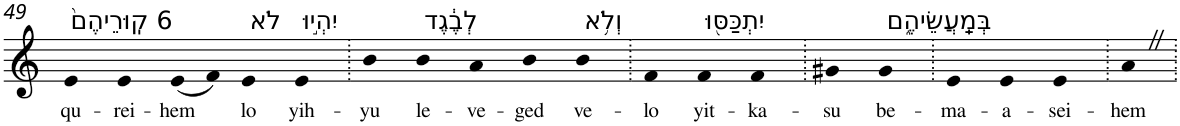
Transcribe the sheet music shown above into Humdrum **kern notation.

**kern	**text
*part1	*part1
*staff1	*staff1
*I"Piano	*
*I'Pno	*
!!LO:PB:g=z
*clefG2	*
*k[]	*
=49	=49
!LO:TX:a:t=6 קֽוּרֵיהֶם֙	!
!	!LO:LY:b
4e	qu-
!	!LO:LY:b
4e	-rei-
!	!LO:LY:b
(8e	-hem
8f)	.
!LO:TX:a:t=לֹא	!
!	!LO:LY:b
4e	lo
!LO:TX:a:t=יִהְי֣וּ	!
!	!LO:LY:b
4e	yih-
=50.	=50.
!	!LO:LY:b
4b	-yu
!LO:TX:a:t=לְבֶ֔גֶד	!
!	!LO:LY:b
4b	le-
!	!LO:LY:b
4a	-ve-
!	!LO:LY:b
4b	-ged
!LO:TX:a:t=וְלֹ֥א	!
!	!LO:LY:b
4b	ve-
=51.	=51.
!	!LO:LY:b
4f	-lo
!LO:TX:a:t=יִתְכַּסּ֖וּ	!
!	!LO:LY:b
4f	yit-
!	!LO:LY:b
4f	-ka-
=52.	=52.
!	!LO:LY:b
4g#X	-su
!LO:TX:a:t=בְּמַֽעֲשֵׂיהֶ֑ם	!
!	!LO:LY:b
4g#	be-
=53.	=53.
!	!LO:LY:b
4e	-ma-
!	!LO:LY:b
4e	-a-
!	!LO:LY:b
4e	-sei-
=54.	=54.
!	!LO:LY:b
4aZ	-hem
=.	=.
*-	*-
